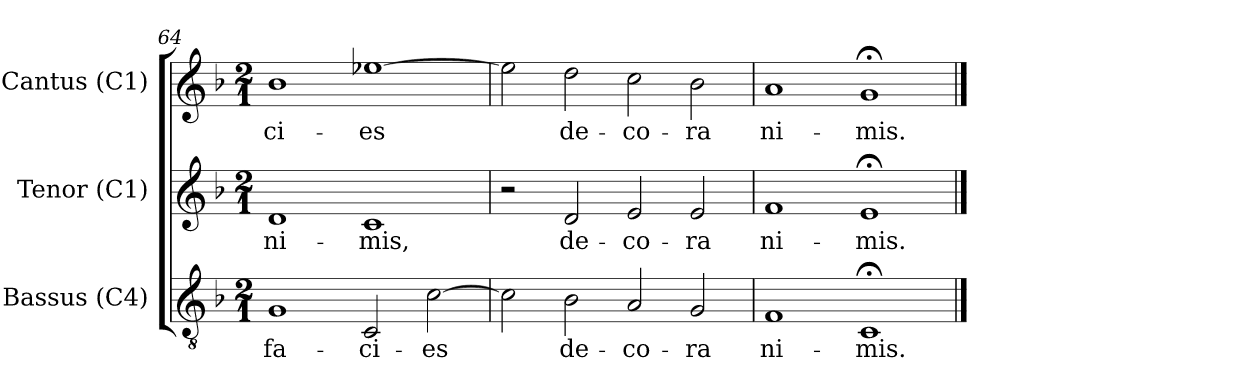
**kern	**text	**kern	**text	**kern	**text
*part3	*part3	*part2	*part2	*part1	*part1
*staff3	*staff3	*staff2	*staff2	*staff1	*staff1
*I"Bassus (C4)	*	*I"Tenor (C1)	*	*I"Cantus (C1)	*
*I'B.	*	*I'T.	*	*I'C.	*
*clefGv2	*	*clefG2	*	*clefG2	*
*ITrd7c12	*	*ITrd7c12	*	*	*
*k[b-]	*	*k[b-]	*	*k[b-]	*
*F:	*	*F:	*	*F:	*
*M2/1	*	*M2/1	*	*M2/1	*
=64	=64	=64	=64	=64	=64
!	!LO:LY:b:color=#000000	!	!	!	!
!	!	!	!LO:LY:b:color=#000000	!	!
!	!	!	!	!	!LO:LY:b:color=#000000
1GGi	fa-	1Di	ni-	1b-i	-ci-
!	!LO:LY:b:color=#000000	!	!	!	!
!	!	!	!LO:LY:b:color=#000000	!	!
!	!	!	!	!	!LO:LY:b:color=#000000
2CCi/	-ci-	1Ci	-mis,	[1ee-i	-es
!	!LO:LY:b:color=#000000	!	!	!	!
[2Ci\	-es	.	.	.	.
=65	=65	=65	=65	=65	=65
2Ci\]	.	2r	.	2ee-i\]	.
!	!LO:LY:b:color=#000000	!	!	!	!
!	!	!	!LO:LY:b:color=#000000	!	!
!	!	!	!	!	!LO:LY:b:color=#000000
2BB-i\	de-	2Di/	de-	2ddi\	de-
!	!LO:LY:b:color=#000000	!	!	!	!
!	!	!	!LO:LY:b:color=#000000	!	!
!	!	!	!	!	!LO:LY:b:color=#000000
2AAi/	-co-	2Ei/	-co-	2cci\	-co-
!	!LO:LY:b:color=#000000	!	!	!	!
!	!	!	!LO:LY:b:color=#000000	!	!
!	!	!	!	!	!LO:LY:b:color=#000000
2GGi/	-ra	2Ei/	-ra	2b-i\	-ra
=66	=66	=66	=66	=66	=66
!	!LO:LY:b:color=#000000	!	!	!	!
!	!	!	!LO:LY:b:color=#000000	!	!
!	!	!	!	!	!LO:LY:b:color=#000000
1FFi	ni-	1Fi	ni-	1ai	ni-
!	!LO:LY:b:color=#000000	!	!	!	!
!	!	!	!LO:LY:b:color=#000000	!	!
!	!	!	!	!	!LO:LY:b:color=#000000
1CC;i	-mis.	1E;i	-mis.	1g;i	-mis.
==	==	==	==	==	==
*-	*-	*-	*-	*-	*-
